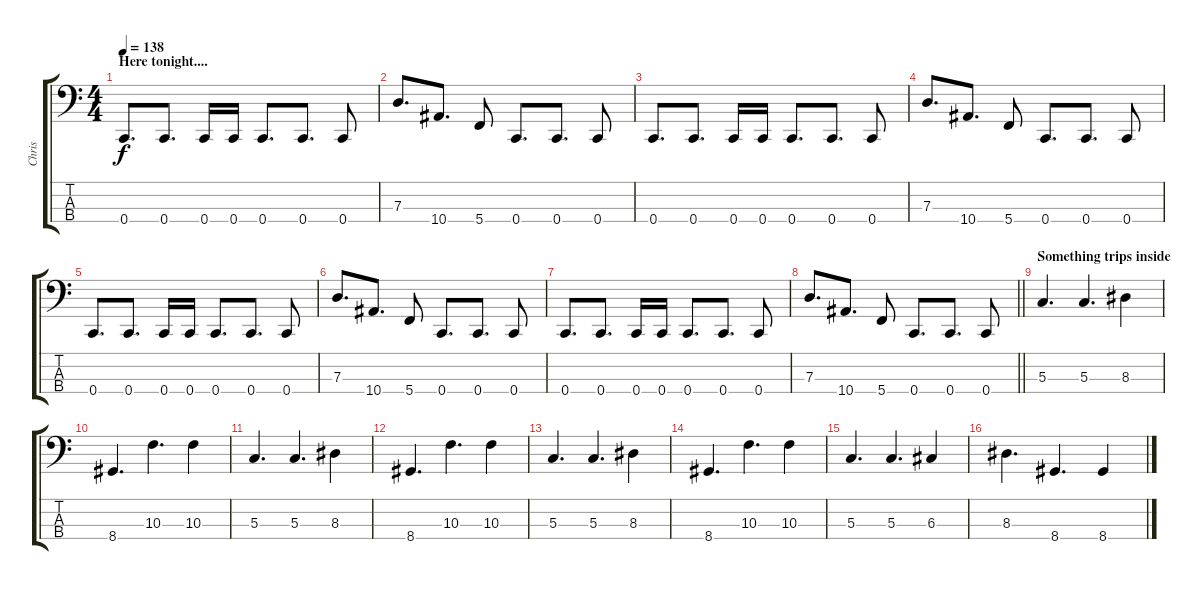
\track ("Chris" "Chris") {instrument electricbasspick}
\staff {score tabs}
\tuning (F2 C2 G1 C1) {hide}
\ts (4 4)
\section ("" "Here tonight....")
\tempo 138
\clef f4
\ks c
0.4.8{d dy f} 0.4.8{d} 0.4.16 0.4.16 0.4.8{d} 0.4.8{d} 0.4.8 |
7.3.8{d} 10.4.8{d} 5.4.8 0.4.8{d} 0.4.8{d} 0.4.8 |
0.4.8{d} 0.4.8{d} 0.4.16 0.4.16 0.4.8{d} 0.4.8{d} 0.4.8 |
7.3.8{d} 10.4.8{d} 5.4.8 0.4.8{d} 0.4.8{d} 0.4.8 |
0.4.8{d} 0.4.8{d} 0.4.16 0.4.16 0.4.8{d} 0.4.8{d} 0.4.8 |
7.3.8{d} 10.4.8{d} 5.4.8 0.4.8{d} 0.4.8{d} 0.4.8 |
0.4.8{d} 0.4.8{d} 0.4.16 0.4.16 0.4.8{d} 0.4.8{d} 0.4.8 |
\barLineRight lightlight
7.3.8{d} 10.4.8{d} 5.4.8 0.4.8{d} 0.4.8{d} 0.4.8 |
\section ("" "Something trips inside")
5.3.4{d volume 12} 5.3.4{d} 8.3.4 |
8.4.4{d} 10.3.4{d} 10.3.4 |
5.3.4{d} 5.3.4{d} 8.3.4 |
8.4.4{d} 10.3.4{d} 10.3.4 |
5.3.4{d} 5.3.4{d} 8.3.4 |
8.4.4{d} 10.3.4{d} 10.3.4 |
5.3.4{d} 5.3.4{d} 6.3.4 |
8.3.4{d} 8.4.4{d} 8.4.4
